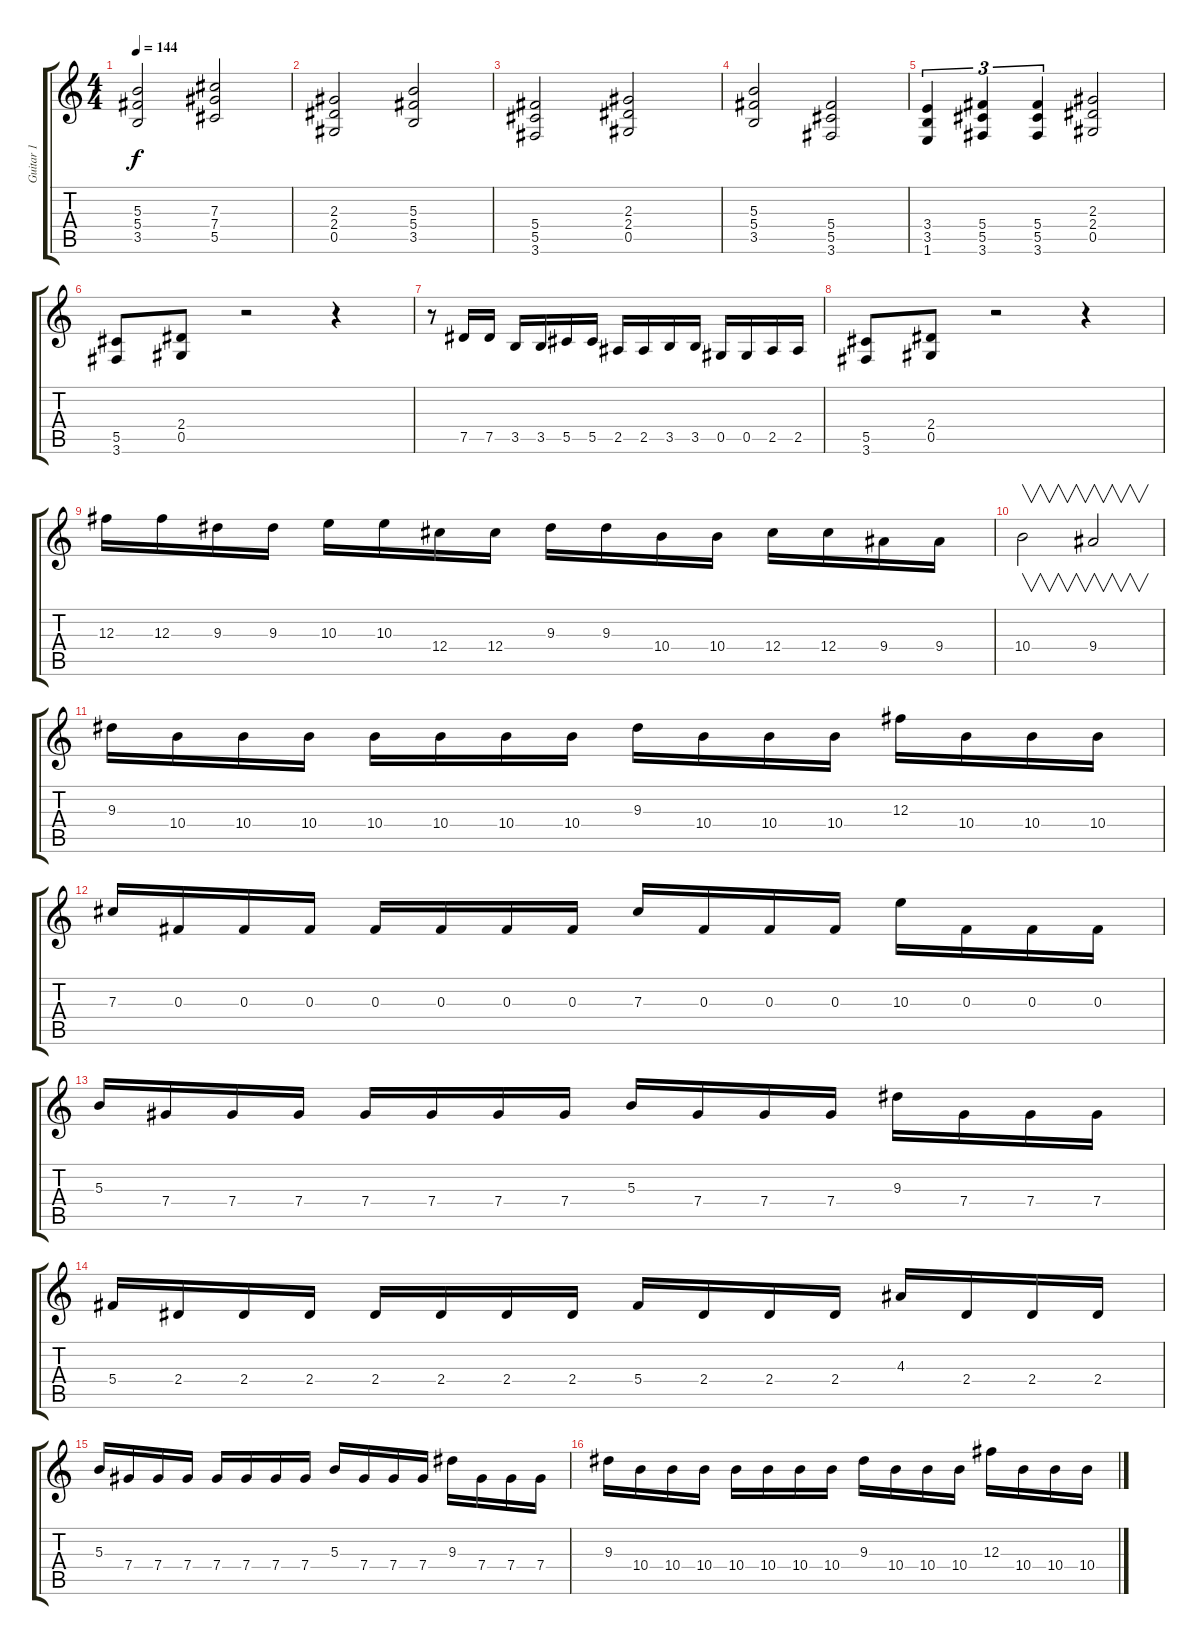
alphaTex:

\track ("Guitar 1" "Guitar 1") {instrument distortionguitar}
\staff {score tabs}
\tuning (Eb4 Bb3 Gb3 Db3 Ab2 Eb2) {hide}
\ts (4 4)
\tempo 144
\clef g2
\ks c
(5.3 5.4 3.5).2{dy f} (7.3 7.4 5.5).2 |
(2.3 2.4 0.5).2 (5.3 5.4 3.5).2 |
(5.4 5.5 3.6).2 (2.3 2.4 0.5).2 |
(5.3 5.4 3.5).2 (5.4 5.5 3.6).2 |
(3.4 3.5 1.6).4{tu (3 2)} (5.4 5.5 3.6).4{tu (3 2)} (5.4 5.5 3.6).4{tu (3 2)} (2.3 2.4 0.5).2 |
(5.5 3.6).8 (2.4 0.5).8 r.2 r.4 |
r.8 7.5.16 7.5.16 3.5.16 3.5.16 5.5.16 5.5.16 2.5.16 2.5.16 3.5.16 3.5.16 0.5.16 0.5.16 2.5.16 2.5.16 |
(5.5 3.6).8 (2.4 0.5).8 r.2 r.4 |
12.3.16 12.3.16 9.3.16 9.3.16 10.3.16 10.3.16 12.4.16 12.4.16 9.3.16 9.3.16 10.4.16 10.4.16 12.4.16 12.4.16 9.4.16 9.4.16 |
10.4.2{v} 9.4.2{v} |
9.3.16 10.4.16 10.4.16 10.4.16 10.4.16 10.4.16 10.4.16 10.4.16 9.3.16 10.4.16 10.4.16 10.4.16 12.3.16 10.4.16 10.4.16 10.4.16 |
7.3.16 0.3.16 0.3.16 0.3.16 0.3.16 0.3.16 0.3.16 0.3.16 7.3.16 0.3.16 0.3.16 0.3.16 10.3.16 0.3.16 0.3.16 0.3.16 |
5.3.16 7.4.16 7.4.16 7.4.16 7.4.16 7.4.16 7.4.16 7.4.16 5.3.16 7.4.16 7.4.16 7.4.16 9.3.16 7.4.16 7.4.16 7.4.16 |
5.4.16 2.4.16 2.4.16 2.4.16 2.4.16 2.4.16 2.4.16 2.4.16 5.4.16 2.4.16 2.4.16 2.4.16 4.3.16 2.4.16 2.4.16 2.4.16 |
5.3.16 7.4.16 7.4.16 7.4.16 7.4.16 7.4.16 7.4.16 7.4.16 5.3.16 7.4.16 7.4.16 7.4.16 9.3.16 7.4.16 7.4.16 7.4.16 |
9.3.16 10.4.16 10.4.16 10.4.16 10.4.16 10.4.16 10.4.16 10.4.16 9.3.16 10.4.16 10.4.16 10.4.16 12.3.16 10.4.16 10.4.16 10.4.16
